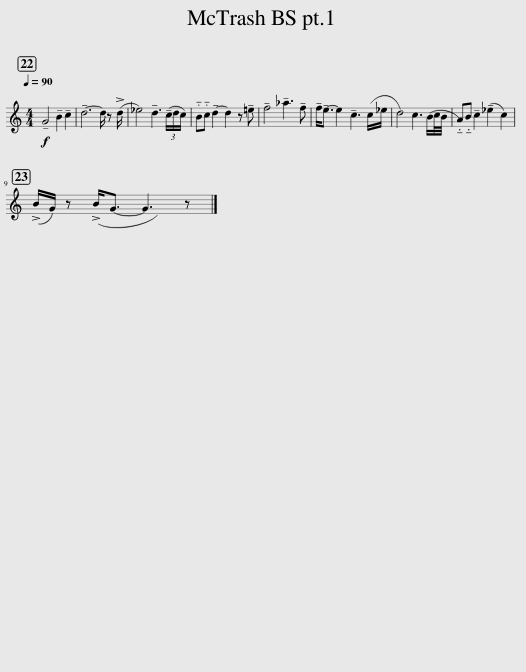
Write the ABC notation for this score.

X:1
L:1/8
Q:1/4=90
M:4/4
I:linebreak $
K:none
V:1 treble transpose=-2
V:1
[K:C]!f! !tenuto!G4 !tenuto!B2 !tenuto!c2 | !tenuto!d6- d/ z (!>!d/ | _e4) !tenuto!d3 (3(!tenuto!c/d/c/) | !tenuto!.B!tenuto!.c !tenuto!d2- d2 z !tenuto!=e | !tenuto!f4 !tenuto!_a3 !tenuto!f | %5
 !tenuto!f<!tenuto!e- e2 !tenuto!c3 (c/_e/ | d4) c3 (B/c/4B/4 | !tenuto!.A)!tenuto!.B !tenuto!c2 (!tenuto!_e2 c2) |$ (!>!B/G/) z (!>!B<G-) G3 z |] %9
